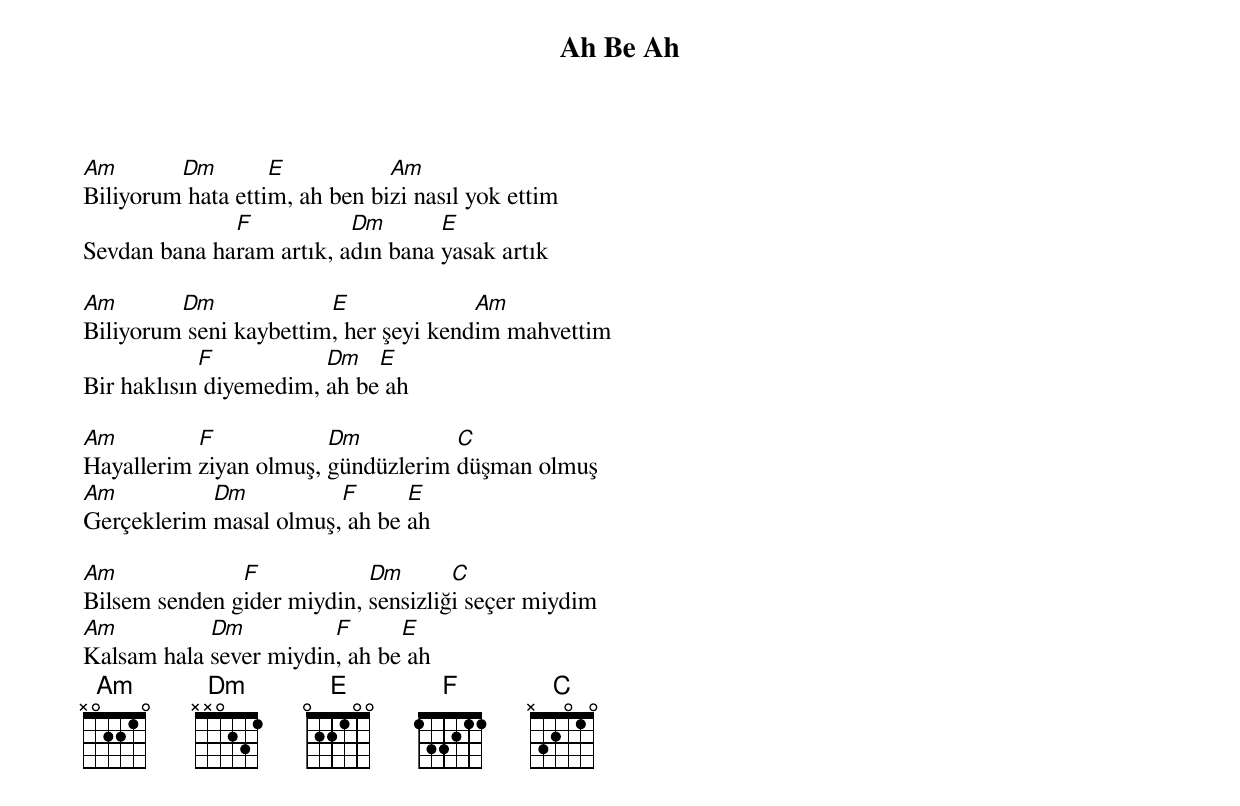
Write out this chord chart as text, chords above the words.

{title: Ah Be Ah}
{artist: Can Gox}

Am       Dm        E           Am
Biliyorum hata ettim, ah ben bizi nasıl yok ettim
              F           Dm       E
Sevdan bana haram artık, adın bana yasak artık

Am       Dm             E              Am
Biliyorum seni kaybettim, her şeyi kendim mahvettim
            F           Dm   E
Bir haklısın diyemedim, ah be ah

Am         F            Dm          C
Hayallerim ziyan olmuş, gündüzlerim düşman olmuş
Am          Dm          F      E
Gerçeklerim masal olmuş, ah be ah

Am             F            Dm       C
Bilsem senden gider miydin, sensizliği seçer miydim
Am          Dm          F      E
Kalsam hala sever miydin, ah be ah
